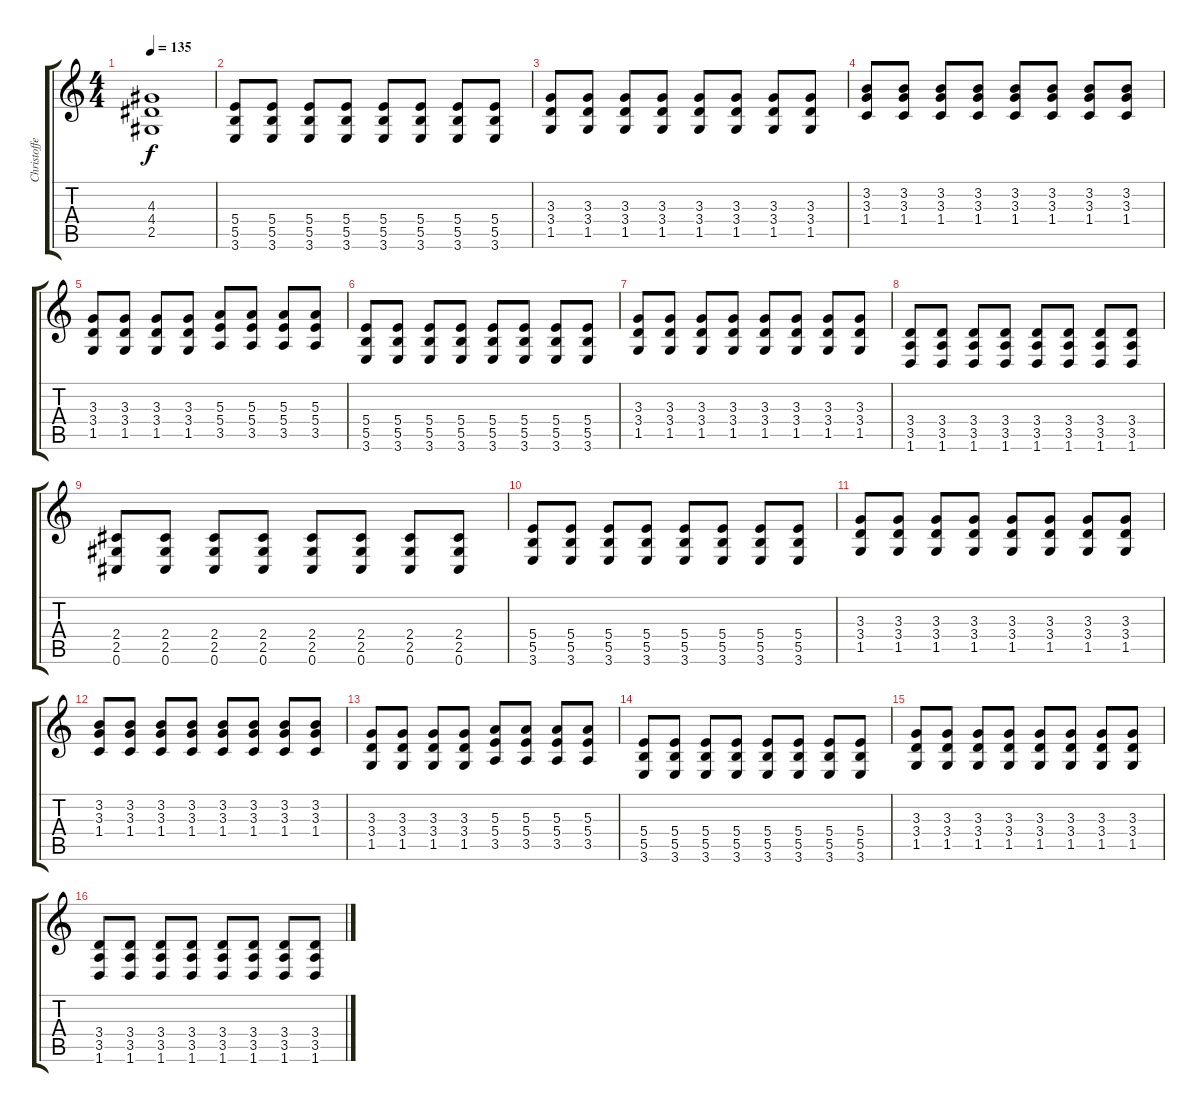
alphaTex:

\track ("Christoffer Johnsson" "Christoffe") {instrument distortionguitar}
\staff {score tabs}
\tuning (Db4 Ab3 E3 B2 Gb2 Db2) {hide}
\ts (4 4)
\tempo 135
\clef g2
\ks c
(4.3{t} 4.4{t} 2.5{t}).1{dy f} |
(5.4 5.5 3.6).8 (5.4 5.5 3.6).8 (5.4 5.5 3.6).8 (5.4 5.5 3.6).8 (5.4 5.5 3.6).8 (5.4 5.5 3.6).8 (5.4 5.5 3.6).8 (5.4 5.5 3.6).8 |
(3.3 3.4 1.5).8 (3.3 3.4 1.5).8 (3.3 3.4 1.5).8 (3.3 3.4 1.5).8 (3.3 3.4 1.5).8 (3.3 3.4 1.5).8 (3.3 3.4 1.5).8 (3.3 3.4 1.5).8 |
(3.2 3.3 1.4).8 (3.2 3.3 1.4).8 (3.2 3.3 1.4).8 (3.2 3.3 1.4).8 (3.2 3.3 1.4).8 (3.2 3.3 1.4).8 (3.2 3.3 1.4).8 (3.2 3.3 1.4).8 |
(3.3 3.4 1.5).8 (3.3 3.4 1.5).8 (3.3 3.4 1.5).8 (3.3 3.4 1.5).8 (5.3 5.4 3.5).8 (5.3 5.4 3.5).8 (5.3 5.4 3.5).8 (5.3 5.4 3.5).8 |
(5.4 5.5 3.6).8 (5.4 5.5 3.6).8 (5.4 5.5 3.6).8 (5.4 5.5 3.6).8 (5.4 5.5 3.6).8 (5.4 5.5 3.6).8 (5.4 5.5 3.6).8 (5.4 5.5 3.6).8 |
(3.3 3.4 1.5).8 (3.3 3.4 1.5).8 (3.3 3.4 1.5).8 (3.3 3.4 1.5).8 (3.3 3.4 1.5).8 (3.3 3.4 1.5).8 (3.3 3.4 1.5).8 (3.3 3.4 1.5).8 |
(3.4 3.5 1.6).8 (3.4 3.5 1.6).8 (3.4 3.5 1.6).8 (3.4 3.5 1.6).8 (3.4 3.5 1.6).8 (3.4 3.5 1.6).8 (3.4 3.5 1.6).8 (3.4 3.5 1.6).8 |
(2.4 2.5 0.6).8 (2.4 2.5 0.6).8 (2.4 2.5 0.6).8 (2.4 2.5 0.6).8 (2.4 2.5 0.6).8 (2.4 2.5 0.6).8 (2.4 2.5 0.6).8 (2.4 2.5 0.6).8 |
(5.4 5.5 3.6).8 (5.4 5.5 3.6).8 (5.4 5.5 3.6).8 (5.4 5.5 3.6).8 (5.4 5.5 3.6).8 (5.4 5.5 3.6).8 (5.4 5.5 3.6).8 (5.4 5.5 3.6).8 |
(3.3 3.4 1.5).8 (3.3 3.4 1.5).8 (3.3 3.4 1.5).8 (3.3 3.4 1.5).8 (3.3 3.4 1.5).8 (3.3 3.4 1.5).8 (3.3 3.4 1.5).8 (3.3 3.4 1.5).8 |
(3.2 3.3 1.4).8 (3.2 3.3 1.4).8 (3.2 3.3 1.4).8 (3.2 3.3 1.4).8 (3.2 3.3 1.4).8 (3.2 3.3 1.4).8 (3.2 3.3 1.4).8 (3.2 3.3 1.4).8 |
(3.3 3.4 1.5).8 (3.3 3.4 1.5).8 (3.3 3.4 1.5).8 (3.3 3.4 1.5).8 (5.3 5.4 3.5).8 (5.3 5.4 3.5).8 (5.3 5.4 3.5).8 (5.3 5.4 3.5).8 |
(5.4 5.5 3.6).8 (5.4 5.5 3.6).8 (5.4 5.5 3.6).8 (5.4 5.5 3.6).8 (5.4 5.5 3.6).8 (5.4 5.5 3.6).8 (5.4 5.5 3.6).8 (5.4 5.5 3.6).8 |
(3.3 3.4 1.5).8 (3.3 3.4 1.5).8 (3.3 3.4 1.5).8 (3.3 3.4 1.5).8 (3.3 3.4 1.5).8 (3.3 3.4 1.5).8 (3.3 3.4 1.5).8 (3.3 3.4 1.5).8 |
(3.4 3.5 1.6).8 (3.4 3.5 1.6).8 (3.4 3.5 1.6).8 (3.4 3.5 1.6).8 (3.4 3.5 1.6).8 (3.4 3.5 1.6).8 (3.4 3.5 1.6).8 (3.4 3.5 1.6).8
